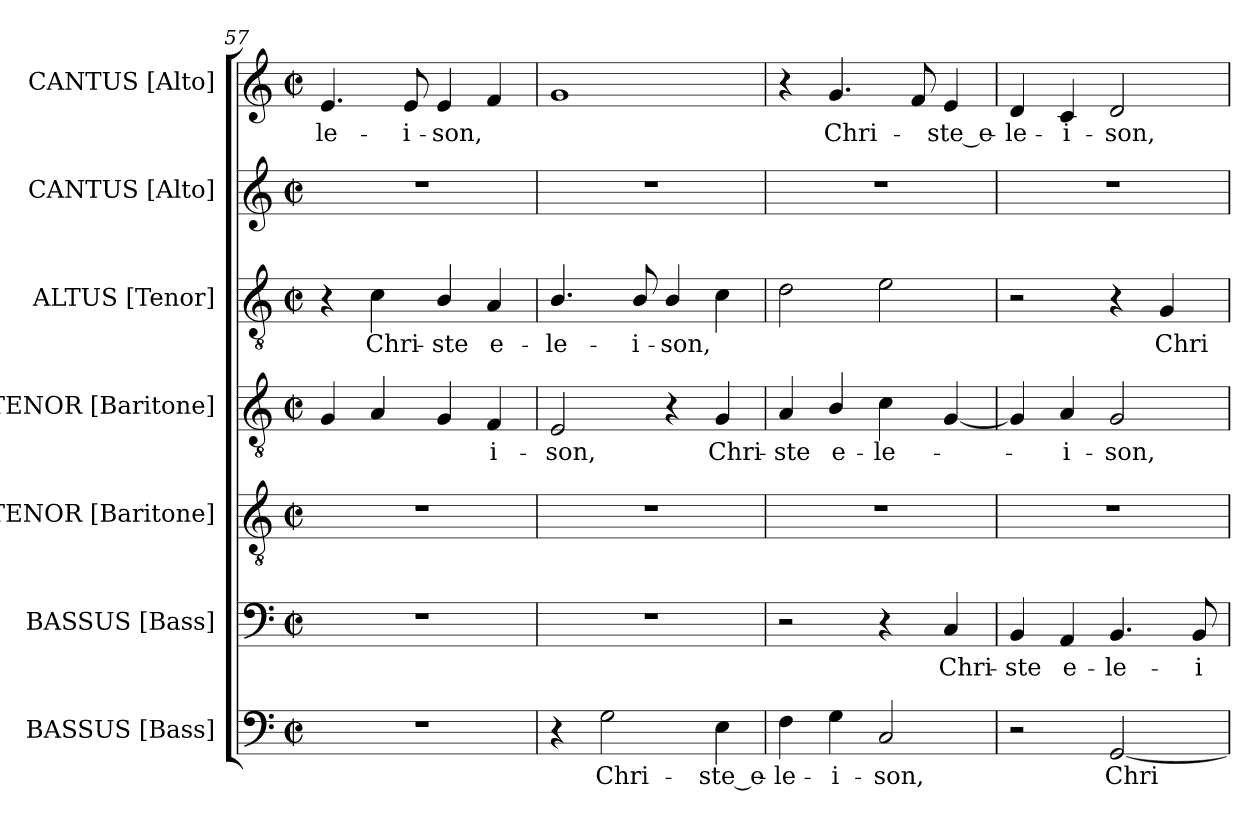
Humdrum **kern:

**kern	**text	**kern	**text	**kern	**kern	**text	**kern	**text	**kern	**kern	**text
*part7	*part7	*part6	*part6	*part5	*part4	*part4	*part3	*part3	*part2	*part1	*part1
*staff7	*staff7	*staff6	*staff6	*staff5	*staff4	*staff4	*staff3	*staff3	*staff2	*staff1	*staff1
*I"BASSUS [Bass]	*	*I"BASSUS [Bass]	*	*I"TENOR [Baritone]	*I"TENOR [Baritone]	*	*I"ALTUS [Tenor]	*	*I"CANTUS [Alto]	*I"CANTUS [Alto]	*
*I'B.	*	*I'B.	*	*I'Bar.	*I'Bar.	*	*I'T.	*	*I'A.	*I'A.	*
*clefF4	*	*clefF4	*	*clefGv2	*clefGv2	*	*clefGv2	*	*clefG2	*clefG2	*
*	*	*	*	*ITrd7c12	*ITrd7c12	*	*ITrd7c12	*	*	*	*
*k[]	*	*k[]	*	*k[]	*k[]	*	*k[]	*	*k[]	*k[]	*
*C:	*	*C:	*	*C:	*C:	*	*C:	*	*C:	*C:	*
*M2/2	*	*M2/2	*	*M2/2	*M2/2	*	*M2/2	*	*M2/2	*M2/2	*
*met(c|)	*	*met(c|)	*	*met(c|)	*met(c|)	*	*met(c|)	*	*met(c|)	*met(c|)	*
=57	=57	=57	=57	=57	=57	=57	=57	=57	=57	=57	=57
!	!	!	!	!	!	!	!	!	!	!	!LO:LY:b:color=#000000
1r	.	1r	.	1r	4GGi/	.	4r	.	1r	4.ei/	-le-
!	!	!	!	!	!	!	!	!LO:LY:b:color=#000000	!	!	!
.	.	.	.	.	4AAi/	.	4Ci\	Chri-	.	.	.
!	!	!	!	!	!	!	!	!	!	!	!LO:LY:b:color=#000000
.	.	.	.	.	.	.	.	.	.	8ei/	-i-
!	!	!	!	!	!	!	!	!LO:LY:b:color=#000000	!	!	!
!	!	!	!	!	!	!	!	!	!	!	!LO:LY:b:color=#000000
.	.	.	.	.	4GGi/	.	4BBi/	-ste	.	4ei/	-son,
!	!	!	!	!	!	!LO:LY:b:color=#000000	!	!	!	!	!
!	!	!	!	!	!	!	!	!LO:LY:b:color=#000000	!	!	!
.	.	.	.	.	4FFi/	-i-	4AAi/	e-	.	4fi/	.
!!LO:LB:g=z
=58	=58	=58	=58	=58	=58	=58	=58	=58	=58	=58	=58
!	!	!	!	!	!	!LO:LY:b:color=#000000	!	!	!	!	!
!	!	!	!	!	!	!	!	!LO:LY:b:color=#000000	!	!	!
4r	.	1r	.	1r	2EEi/	-son,	4.BBi/	-le-	1r	1gi	.
!	!LO:LY:b:color=#000000	!	!	!	!	!	!	!	!	!	!
2Gi\	Chri-	.	.	.	.	.	.	.	.	.	.
!	!	!	!	!	!	!	!	!LO:LY:b:color=#000000	!	!	!
.	.	.	.	.	.	.	8BBi/	-i-	.	.	.
!	!	!	!	!	!	!	!	!LO:LY:b:color=#000000	!	!	!
.	.	.	.	.	4r	.	4BBi/	-son,	.	.	.
!	!LO:LY:b:color=#000000	!	!	!	!	!	!	!	!	!	!
!	!	!	!	!	!	!LO:LY:b:color=#000000	!	!	!	!	!
4Ei\	-ste_e-	.	.	.	4GGi/	Chri-	4Ci\	.	.	.	.
=59	=59	=59	=59	=59	=59	=59	=59	=59	=59	=59	=59
!	!LO:LY:b:color=#000000	!	!	!	!	!	!	!	!	!	!
!	!	!	!	!	!	!LO:LY:b:color=#000000	!	!	!	!	!
4Fi\	-le-	2r	.	1r	4AAi/	-ste	2Di\	.	1r	4r	.
!	!LO:LY:b:color=#000000	!	!	!	!	!	!	!	!	!	!
!	!	!	!	!	!	!LO:LY:b:color=#000000	!	!	!	!	!
!	!	!	!	!	!	!	!	!	!	!	!LO:LY:b:color=#000000
4Gi\	-i-	.	.	.	4BBi/	e-	.	.	.	4.gi/	Chri-
!	!LO:LY:b:color=#000000	!	!	!	!	!	!	!	!	!	!
!	!	!	!	!	!	!LO:LY:b:color=#000000	!	!	!	!	!
2Ci/	-son,	4r	.	.	4Ci\	-le-	2Ei\	.	.	.	.
.	.	.	.	.	.	.	.	.	.	8fi/	.
!	!	!	!LO:LY:b:color=#000000	!	!	!	!	!	!	!	!
!	!	!	!	!	!	!	!	!	!	!	!LO:LY:b:color=#000000
.	.	4Ci/	Chri-	.	[<4GGi/	.	.	.	.	4ei/	-ste_e-
=60	=60	=60	=60	=60	=60	=60	=60	=60	=60	=60	=60
!	!	!	!LO:LY:b:color=#000000	!	!	!	!	!	!	!	!
!	!	!	!	!	!	!	!	!	!	!	!LO:LY:b:color=#000000
2r	.	4BBi/	-ste	1r	4GGi/]	.	2r	.	1r	4di/	-le-
!	!	!	!LO:LY:b:color=#000000	!	!	!	!	!	!	!	!
!	!	!	!	!	!	!LO:LY:b:color=#000000	!	!	!	!	!
!	!	!	!	!	!	!	!	!	!	!	!LO:LY:b:color=#000000
.	.	4AAi/	e-	.	4AAi/	-i-	.	.	.	4ci/	-i-
!	!LO:LY:b:color=#000000	!	!	!	!	!	!	!	!	!	!
!	!	!	!LO:LY:b:color=#000000	!	!	!	!	!	!	!	!
!	!	!	!	!	!	!LO:LY:b:color=#000000	!	!	!	!	!
!	!	!	!	!	!	!	!	!	!	!	!LO:LY:b:color=#000000
[<2GGi/	Chri-	4.BBi/	-le-	.	2GGi/	-son,	4r	.	.	2di/	-son,
!	!	!	!	!	!	!	!	!LO:LY:b:color=#000000	!	!	!
.	.	.	.	.	.	.	4GGi/	Chri-	.	.	.
!	!	!	!LO:LY:b:color=#000000	!	!	!	!	!	!	!	!
.	.	8BBi/	-i-	.	.	.	.	.	.	.	.
=	=	=	=	=	=	=	=	=	=	=	=
*-	*-	*-	*-	*-	*-	*-	*-	*-	*-	*-	*-
